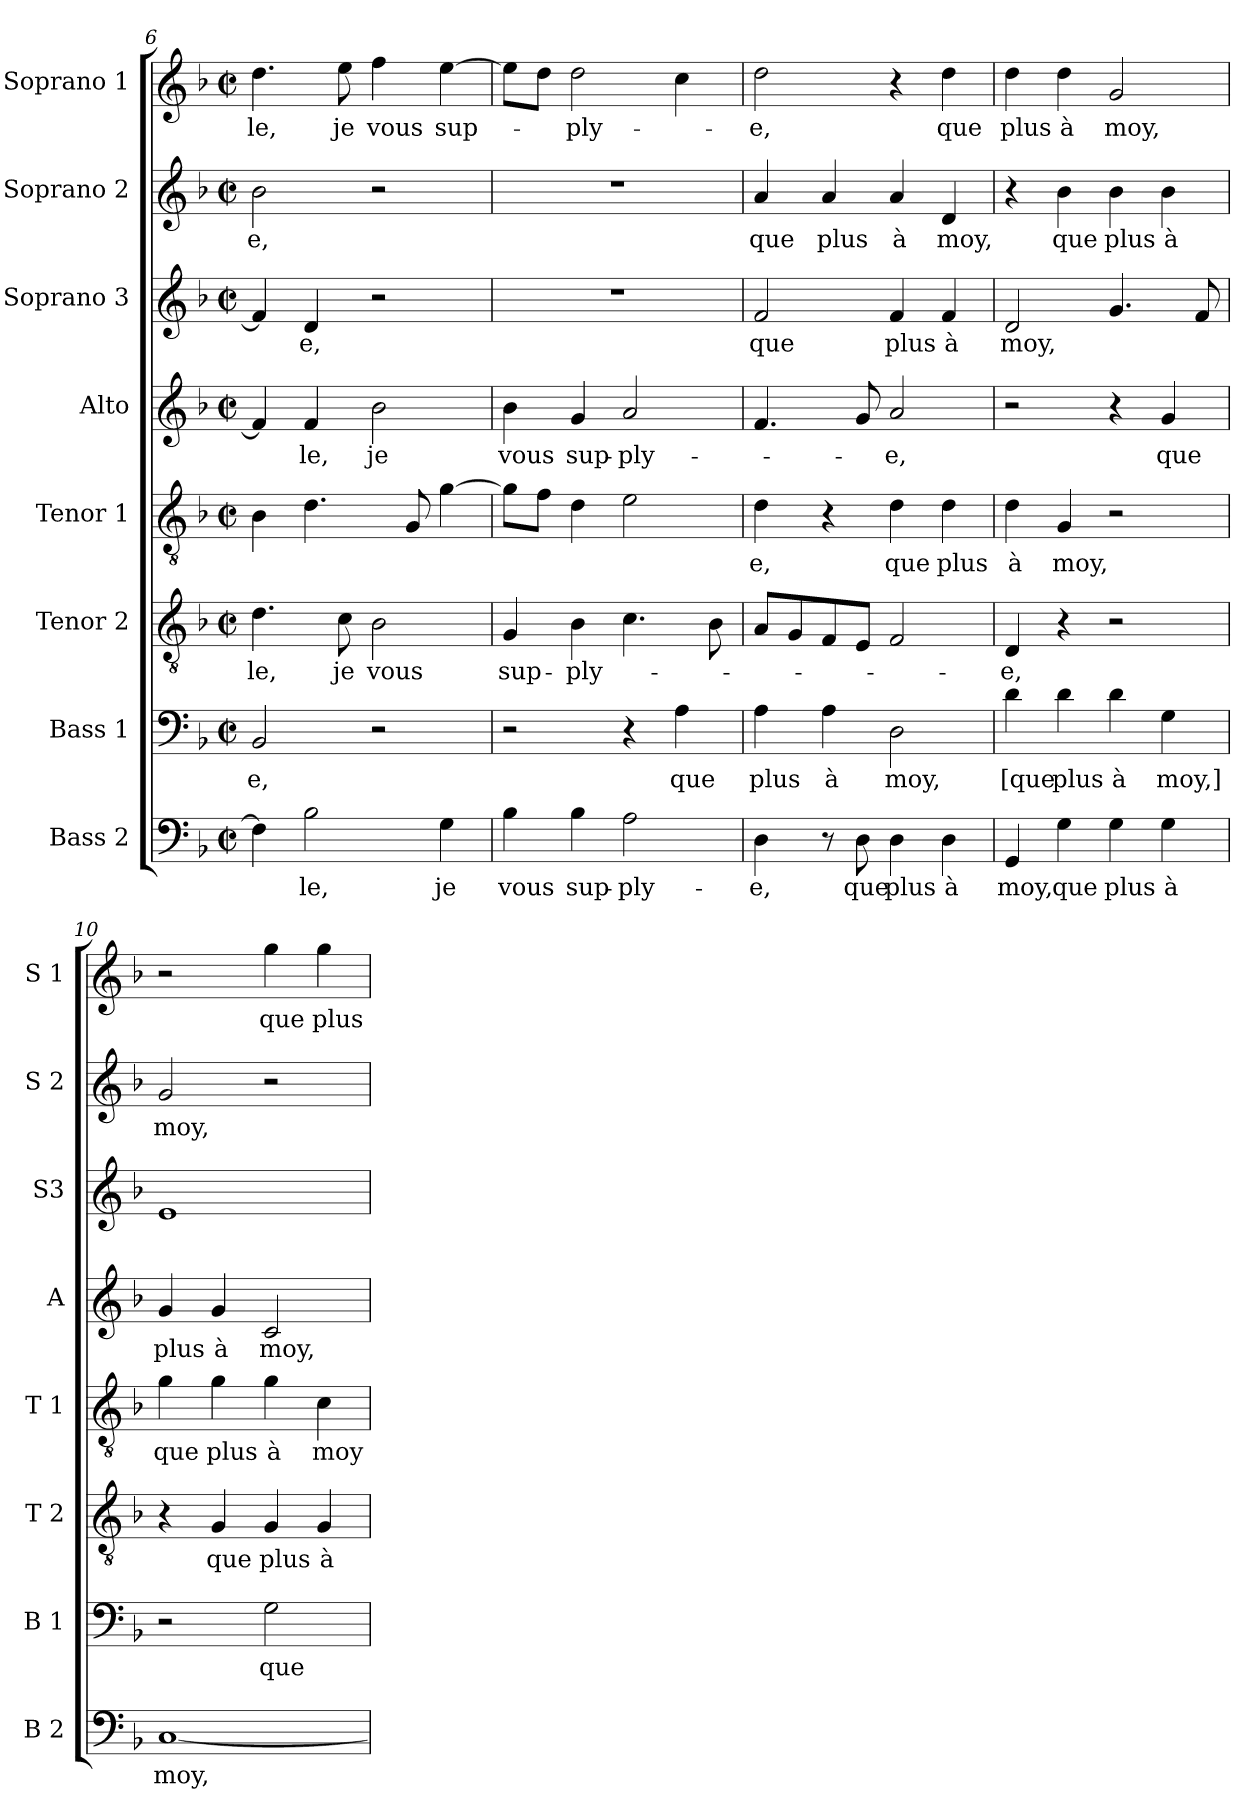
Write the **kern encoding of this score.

**kern	**text	**kern	**text	**kern	**text	**kern	**text	**kern	**text	**kern	**text	**kern	**text	**kern	**text
*part8	*part8	*part7	*part7	*part6	*part6	*part5	*part5	*part4	*part4	*part3	*part3	*part2	*part2	*part1	*part1
*staff8	*staff8	*staff7	*staff7	*staff6	*staff6	*staff5	*staff5	*staff4	*staff4	*staff3	*staff3	*staff2	*staff2	*staff1	*staff1
*I"Bass 2	*	*I"Bass 1	*	*I"Tenor 2	*	*I"Tenor 1	*	*I"Alto	*	*I"Soprano 3	*	*I"Soprano 2	*	*I"Soprano 1	*
*I'B 2	*	*I'B 1	*	*I'T 2	*	*I'T 1	*	*I'A	*	*I'S3	*	*I'S 2	*	*I'S 1	*
!!LO:LB:g=z
*clefF4	*	*clefF4	*	*clefGv2	*	*clefGv2	*	*clefG2	*	*clefG2	*	*clefG2	*	*clefG2	*
*k[b-]	*	*k[b-]	*	*k[b-]	*	*k[b-]	*	*k[b-]	*	*k[b-]	*	*k[b-]	*	*k[b-]	*
*F:	*	*F:	*	*F:	*	*F:	*	*F:	*	*F:	*	*F:	*	*F:	*
*M2/2	*	*M2/2	*	*M2/2	*	*M2/2	*	*M2/2	*	*M2/2	*	*M2/2	*	*M2/2	*
*met(c|)	*	*met(c|)	*	*met(c|)	*	*met(c|)	*	*met(c|)	*	*met(c|)	*	*met(c|)	*	*met(c|)	*
=6	=6	=6	=6	=6	=6	=6	=6	=6	=6	=6	=6	=6	=6	=6	=6
4F\]	.	2BB-/	-e,	4.d\	-le,	4B-\	.	4f/]	.	4f/]	.	2b-\	-e,	4.dd\	-le,
2B-\	-le,	.	.	.	.	4.d\	.	4f/	-le,	4d/	-e,	.	.	.	.
.	.	.	.	8c\	je	.	.	.	.	.	.	.	.	8ee\	je
.	.	2r	.	2B-\	vous	.	.	2b-\	je	2r	.	2r	.	4ff\	vous
.	.	.	.	.	.	8G/	.	.	.	.	.	.	.	.	.
4G\	je	.	.	.	.	[4g\	.	.	.	.	.	.	.	[4ee\	sup-
=7	=7	=7	=7	=7	=7	=7	=7	=7	=7	=7	=7	=7	=7	=7	=7
4B-\	vous	2r	.	4G/	sup-	8g\L]	.	4b-\	vous	1r	.	1r	.	8ee\L]	.
.	.	.	.	.	.	8f\J	.	.	.	.	.	.	.	8dd\J	.
4B-\	sup-	.	.	4B-\	-ply-	4d\	.	4g/	sup-	.	.	.	.	2dd\	-ply-
2A\	-ply-	4r	.	4.c\	.	2e\	.	2a/	-ply-	.	.	.	.	.	.
.	.	4A\	que	.	.	.	.	.	.	.	.	.	.	4cc\	.
.	.	.	.	8B-\	.	.	.	.	.	.	.	.	.	.	.
=8	=8	=8	=8	=8	=8	=8	=8	=8	=8	=8	=8	=8	=8	=8	=8
4D\	-e,	4A\	plus	8A/L	.	4d\	-e,	4.f/	.	2f/	que	4a/	que	2dd\	-e,
.	.	.	.	8G/	.	.	.	.	.	.	.	.	.	.	.
8r	.	4A\	à	8F/	.	4r	.	.	.	.	.	4a/	plus	.	.
8D\	que	.	.	8E/J	.	.	.	8g/	.	.	.	.	.	.	.
4D\	plus	2D\	moy,	2F/	.	4d\	que	2a/	-e,	4f/	plus	4a/	à	4r	.
4D\	à	.	.	.	.	4d\	plus	.	.	4f/	à	4d/	moy,	4dd\	que
=9	=9	=9	=9	=9	=9	=9	=9	=9	=9	=9	=9	=9	=9	=9	=9
4GG/	moy,	4d\	[que	4D/	-e,	4d\	à	2r	.	2d/	moy,	4r	.	4dd\	plus
4G\	que	4d\	plus	4r	.	4G/	moy,	.	.	.	.	4b-\	que	4dd\	à
4G\	plus	4d\	à	2r	.	2r	.	4r	.	4.g/	.	4b-\	plus	2g/	moy,
4G\	à	4G\	moy,]	.	.	.	.	4g/	que	.	.	4b-\	à	.	.
.	.	.	.	.	.	.	.	.	.	8f/	.	.	.	.	.
=10	=10	=10	=10	=10	=10	=10	=10	=10	=10	=10	=10	=10	=10	=10	=10
[1C	moy,	2r	.	4r	.	4g\	que	4g/	plus	1e	.	2g/	moy,	2r	.
.	.	.	.	4G/	que	4g\	plus	4g/	à	.	.	.	.	.	.
.	.	2G\	que	4G/	plus	4g\	à	2c/	moy,	.	.	2r	.	4gg\	que
.	.	.	.	4G/	à	4c\	moy	.	.	.	.	.	.	4gg\	plus
=	=	=	=	=	=	=	=	=	=	=	=	=	=	=	=
*-	*-	*-	*-	*-	*-	*-	*-	*-	*-	*-	*-	*-	*-	*-	*-
